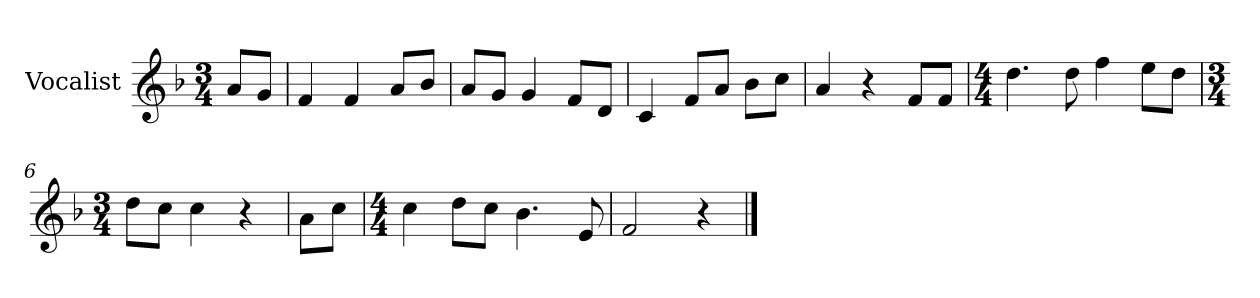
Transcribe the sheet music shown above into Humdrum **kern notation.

**kern
*part1
*staff1
*I"Vocalist
*k[b-]
*F:
*M3/4
=
8aL
8gJ
=1
4f
4f
8aL
8b-J
=2
8aL
8gJ
4g
8fL
8dJ
=3
4c
8fL
8aJ
8b-L
8ccJ
=4
4a
4r
8fL
8fJ
=5
*M4/4
4.dd
8dd
4ff
8eeL
8ddJ
=6
*M3/4
8ddL
8ccJ
4cc
4r
=7
8aL
8ccJ
=8
*M4/4
4cc
8ddL
8ccJ
4.b-
8e
=9
2f
4r
==
*-
